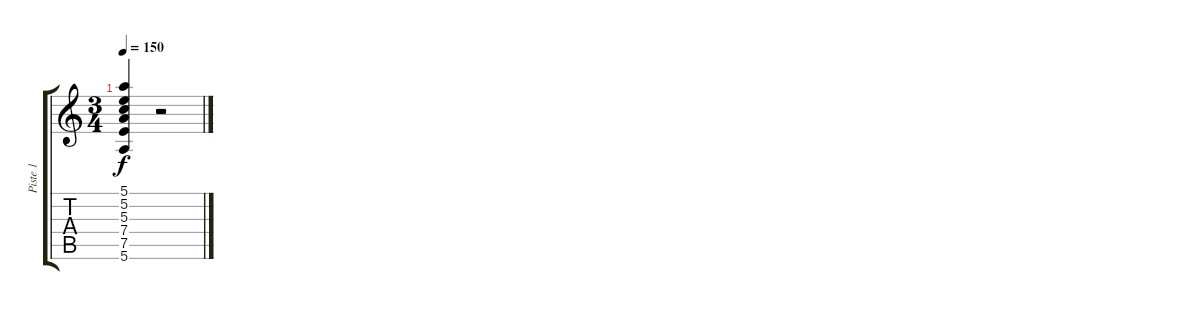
\track ("Piste 1" "Piste 1") {instrument acousticguitarnylon}
\staff {score tabs}
\tuning (E4 B3 G3 D3 A2 E2) {hide}
\ts (3 4)
\tempo 150
\clef g2
\ks c
(5.1 5.2 5.3 7.4 7.5 5.6).4{dy f} r.2
